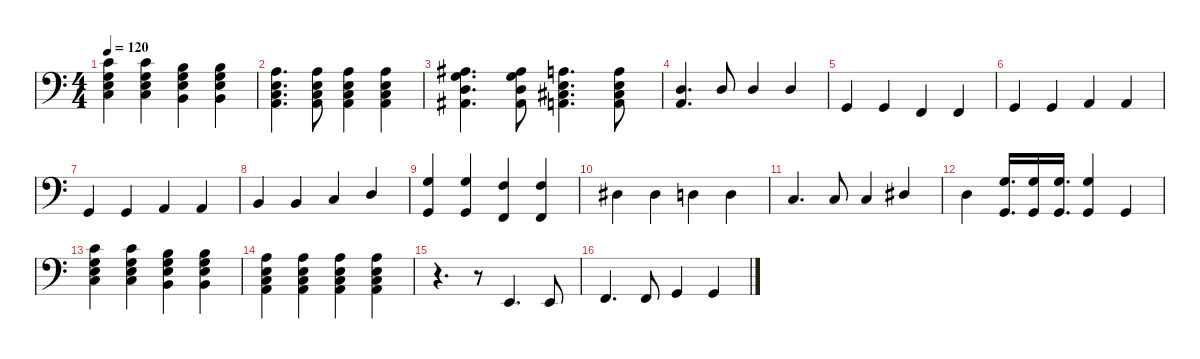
\defaultSystemsLayout 4
\hideDynamics
\bracketExtendMode nobrackets
\singleTrackTrackNamePolicy hidden
\multiTrackTrackNamePolicy hidden
\otherSystemsTrackNameOrientation horizontal
\track ("Rythm" "pno.") {instrument acousticgrandpiano}
\staff {score}
\tuning (E4 B3 G3 D3 A2 E2)
\ts (4 4)
\tempo 120
\clef f4
\ks c
(1.2 0.3 2.4 3.5).4{dy f beam Down} (1.2 0.3 2.4 3.5).4{beam Down} (0.2 0.3 2.4 2.5).4{beam Down} (0.2 0.3 2.4 2.5).4{beam Down} |
(2.3 2.4 3.5 5.6).4{d beam Down} (2.3 2.4 3.5 5.6).8{beam Down} (2.3 2.4 3.5 5.6).4{beam Down} (2.3 2.4 3.5 5.6).4{beam Down} |
(3.3{acc #} 5.4 5.5 6.6{acc #}).4{d beam Down} (3.3{acc #} 5.4 5.5 6.6{acc #}).8{beam Down} (2.3 2.4 4.5{acc #} 5.6).4{d beam Down} (2.3 2.4 4.5{acc #} 5.6).8{beam Down} |
(0.4 0.5).4{d beam Up} 0.4.8{beam Up} 0.4.4{beam Up} 0.4.4{beam Up} |
3.6.4{beam Up} 3.6.4{beam Up} 1.6.4{beam Up} 1.6.4{beam Up} |
3.6.4{beam Up} 3.6.4{beam Up} 0.5.4{beam Up} 0.5.4{beam Up} |
3.6.4{beam Up} 3.6.4{beam Up} 0.5.4{beam Up} 0.5.4{beam Up} |
2.5.4{beam Up} 2.5.4{beam Up} 3.5.4{beam Up} 0.4.4{beam Up} |
(0.3 3.6).4{beam Up} (0.3 3.6).4{beam Up} (3.4 1.6).4{beam Up} (3.4 1.6).4{beam Up} |
1.4{acc #}.4{beam Down} 1.4{acc #}.4{beam Down} 0.4.4{beam Down} 0.4.4{beam Down} |
3.5.4{d beam Up} 3.5.8{beam Up} 3.5.4{beam Up} 1.4{acc #}.4{beam Up} |
0.4.4{beam Down} (0.3 3.6).16{d beam Up} (0.3 3.6).16{beam Up} (0.3 3.6).16{d beam Up} (0.3 3.6).4{beam Up} 3.6.4{beam Up} |
(1.2 0.3 2.4 3.5).4{beam Down} (1.2 0.3 2.4 3.5).4{beam Down} (0.2 0.3 2.4 2.5).4{beam Down} (0.2 0.3 2.4 2.5).4{beam Down} |
(2.3 2.4 3.5 5.6).4{beam Down} (2.3 2.4 3.5 5.6).4{beam Down} (2.3 2.4 3.5 5.6).4{beam Down} (2.3 2.4 3.5 5.6).4{beam Down} |
r.4{d beam Down} r.8{beam Down} 0.6.4{d beam Up} 0.6.8{beam Up} |
1.6.4{d beam Up} 1.6.8{beam Up} 3.6.4{beam Up} 3.6.4{beam Up}
